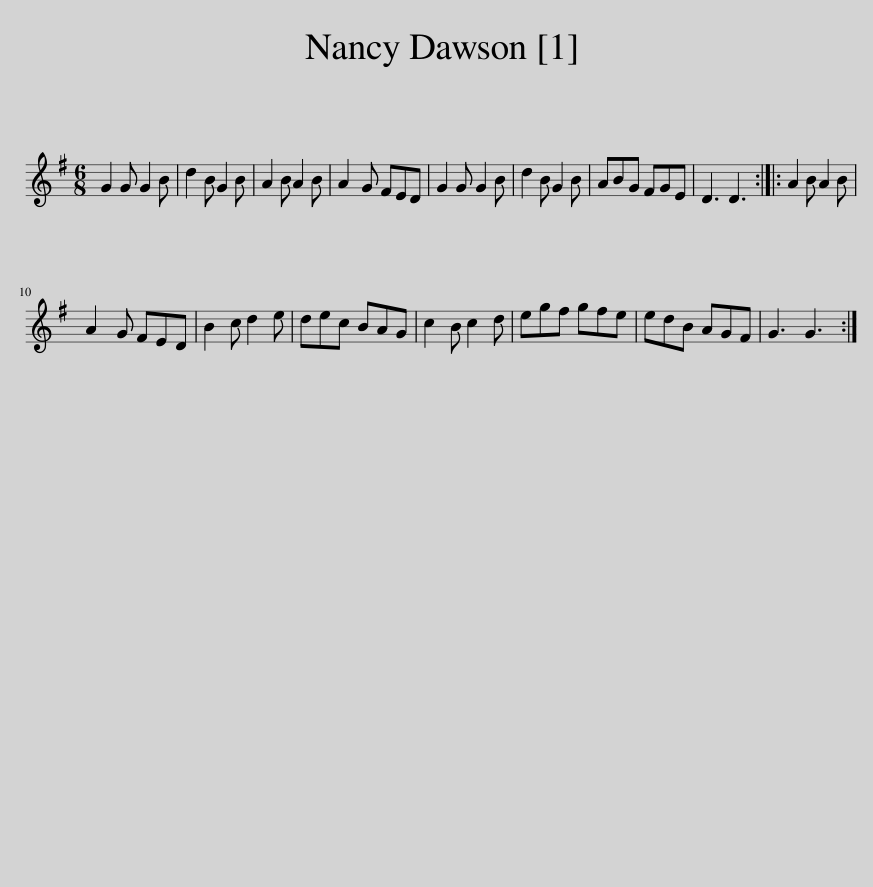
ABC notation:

X:1
L:1/8
M:6/8
I:linebreak $
K:G
V:1 treble
V:1
 G2 G G2 B | d2 B G2 B | A2 B A2 B | A2 G FED | G2 G G2 B | %5
 d2 B G2 B | ABG FGE | D3 D3 :: A2 B A2 B |$ A2 G FED | %10
 B2 c d2 e | dec BAG | c2 B c2 d | egf gfe | edB AGF | %15
 G3 G3 :| %16
